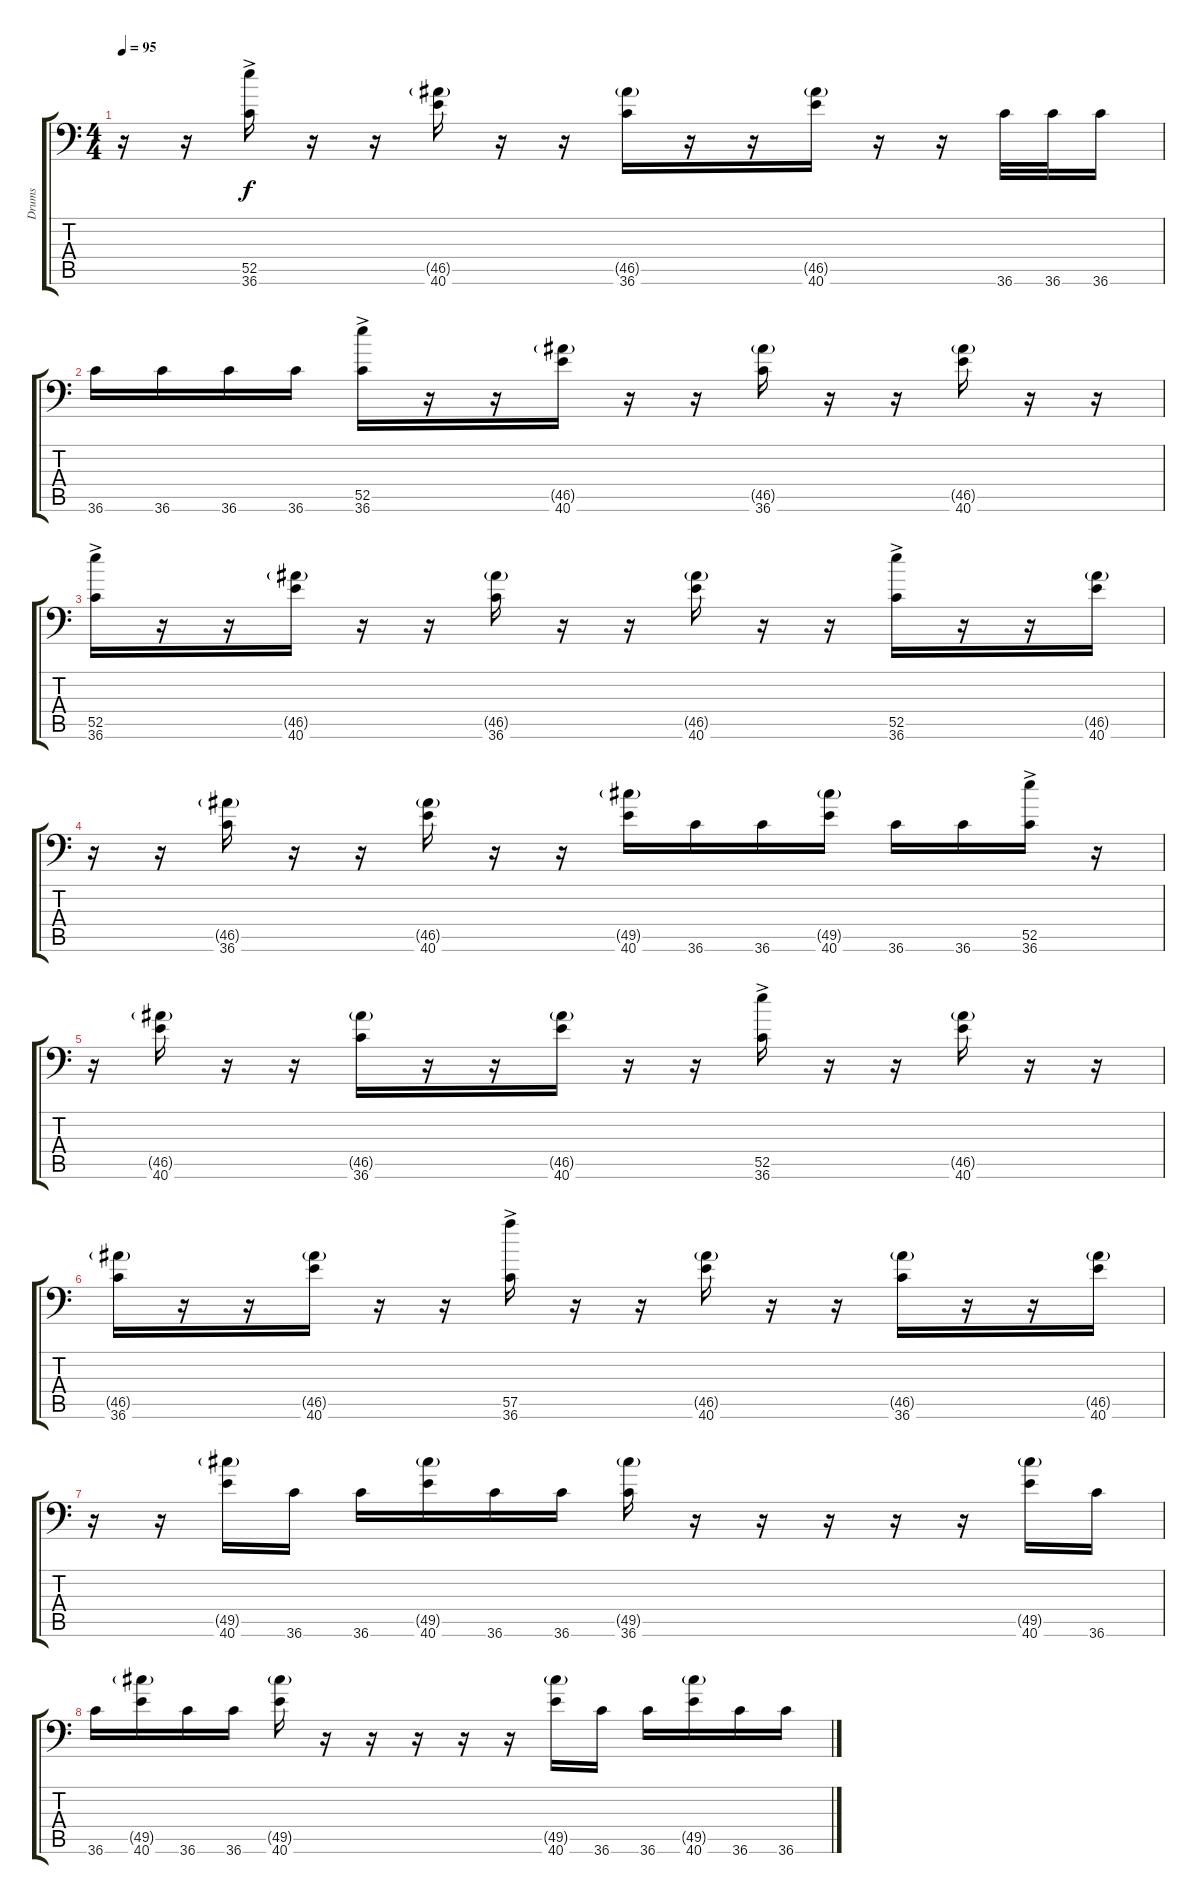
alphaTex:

\track ("Drums" "Drums") {instrument acousticgrandpiano}
\staff {score tabs}
\tuning (C-1 C-1 C-1 C-1 C-1 C-1) {hide}
\ts (4 4)
\tempo 95
\clef f4
\ks c
r.16{dy f} r.16 (52.5{ac} 36.6).16 r.16 r.16 (46.5{g} 40.6).16 r.16 r.16 (46.5{g} 36.6).16 r.16 r.16 (46.5{g} 40.6).16 r.16 r.16 36.6.32 36.6.32 36.6.16 |
36.6.16 36.6.16 36.6.16 36.6.16 (52.5{ac} 36.6).16 r.16 r.16 (46.5{g} 40.6).16 r.16 r.16 (46.5{g} 36.6).16 r.16 r.16 (46.5{g} 40.6).16 r.16 r.16 |
(52.5{ac} 36.6).16 r.16 r.16 (46.5{g} 40.6).16 r.16 r.16 (46.5{g} 36.6).16 r.16 r.16 (46.5{g} 40.6).16 r.16 r.16 (52.5{ac} 36.6).16 r.16 r.16 (46.5{g} 40.6).16 |
r.16 r.16 (46.5{g} 36.6).16 r.16 r.16 (46.5{g} 40.6).16 r.16 r.16 (49.5{g} 40.6).16 36.6.16 36.6.16 (49.5{g} 40.6).16 36.6.16 36.6.16 (52.5{ac} 36.6).16 r.16 |
r.16 (46.5{g} 40.6).16 r.16 r.16 (46.5{g} 36.6).16 r.16 r.16 (46.5{g} 40.6).16 r.16 r.16 (52.5{ac} 36.6).16 r.16 r.16 (46.5{g} 40.6).16 r.16 r.16 |
(46.5{g} 36.6).16 r.16 r.16 (46.5{g} 40.6).16 r.16 r.16 (57.5{ac} 36.6).16 r.16 r.16 (46.5{g} 40.6).16 r.16 r.16 (46.5{g} 36.6).16 r.16 r.16 (46.5{g} 40.6).16 |
r.16 r.16 (49.5{g} 40.6).16 36.6.16 36.6.16 (49.5{g} 40.6).16 36.6.16 36.6.16 (49.5{g} 36.6).16 r.16 r.16 r.16 r.16 r.16 (49.5{g} 40.6).16 36.6.16 |
36.6.16 (49.5{g} 40.6).16 36.6.16 36.6.16 (49.5{g} 40.6).16 r.16 r.16 r.16 r.16 r.16 (49.5{g} 40.6).16 36.6.16 36.6.16 (49.5{g} 40.6).16 36.6.16 36.6.16
